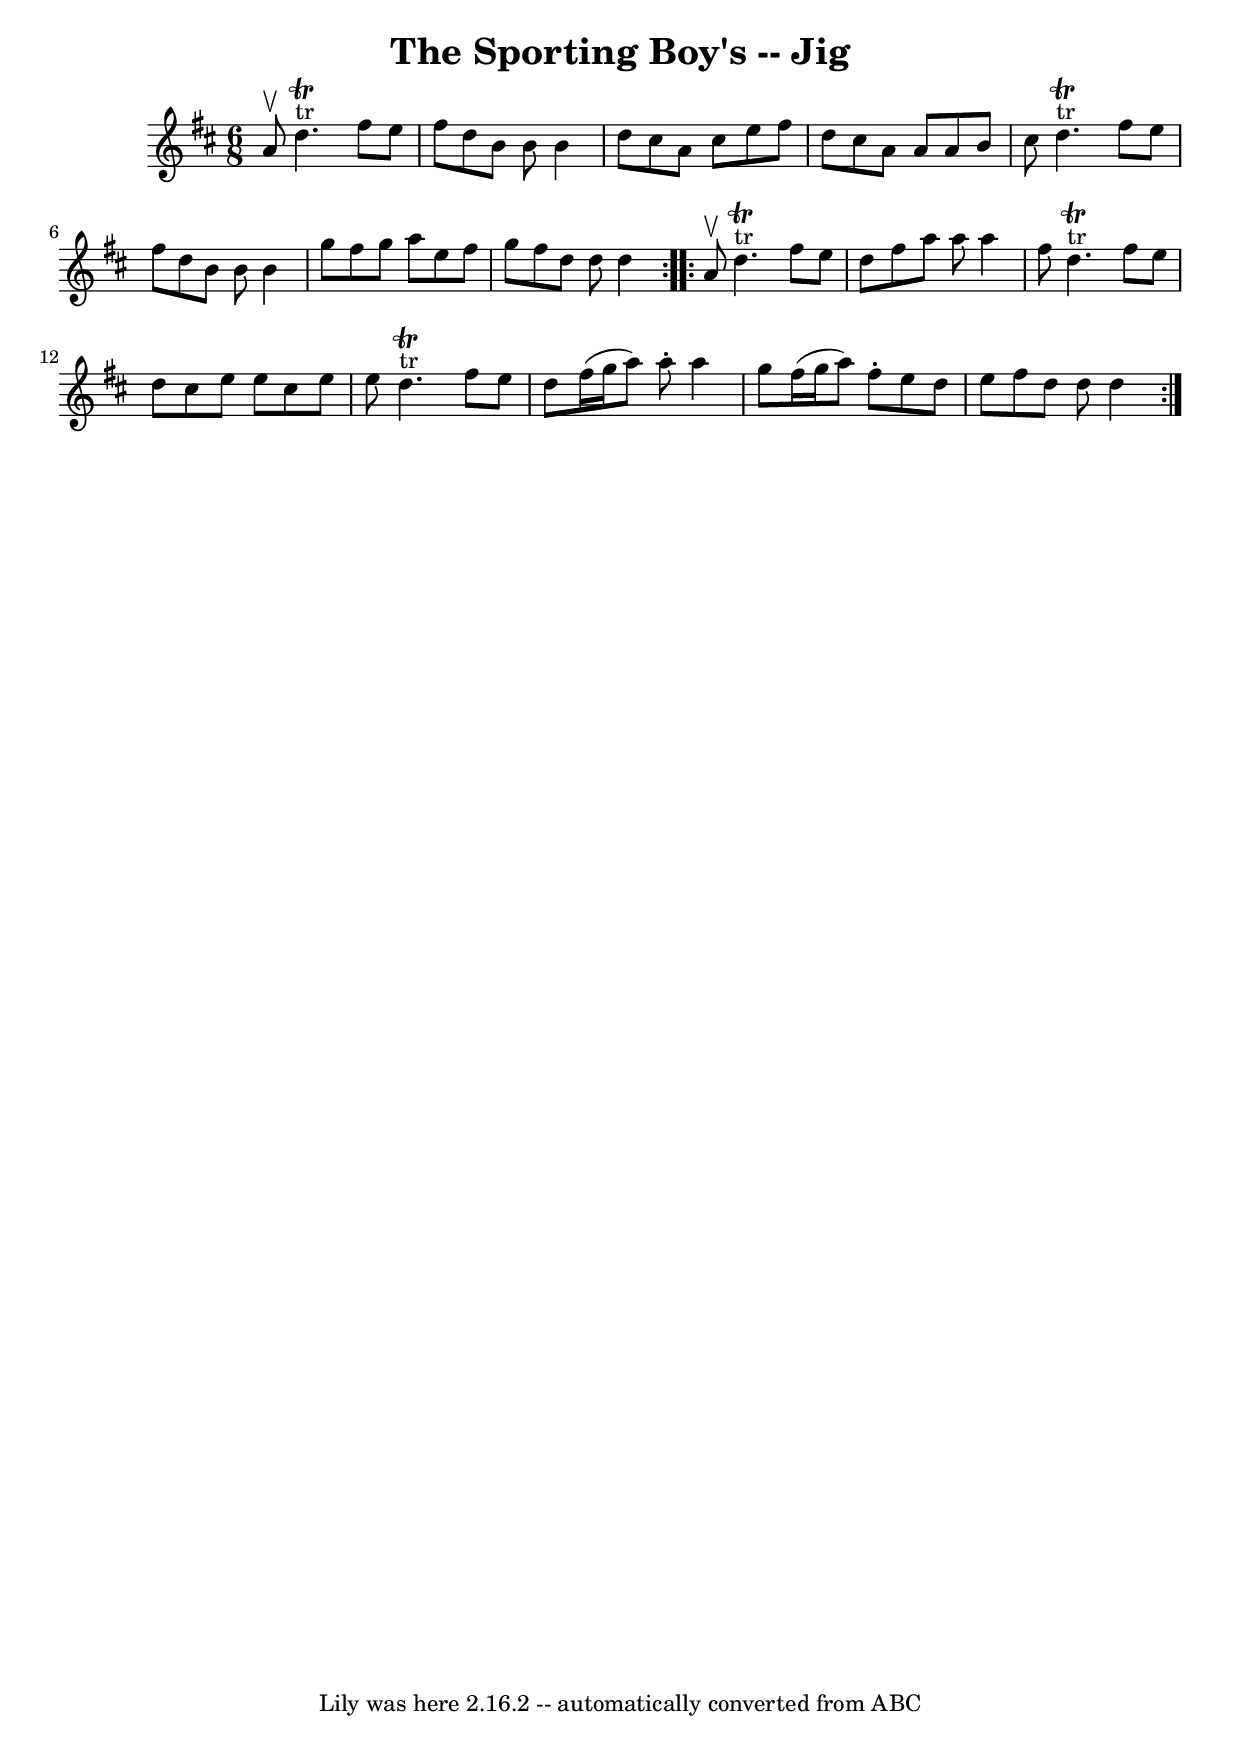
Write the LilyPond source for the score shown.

\version "2.7.40"
\include "Mammoth.ily"
\header {
	book = "Ryan's Mammoth Collection"
	crossRefNumber = "1"
	footnotes = "\\\\88 460"
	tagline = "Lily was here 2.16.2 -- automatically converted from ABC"
	title = "The Sporting Boy's -- Jig"
}
voicedefault =  {
\set Score.defaultBarType = "empty"

\repeat volta 2 {
\time 6/8 \key d \major a'8^\upbow |
 d''4.^"tr"^\trill   
fis''8 e''8 fis''8    |
 d''8 b'8 b'8 b'4 d''8    
|
 cis''8 a'8 cis''8 e''8 fis''8 d''8    |
   
cis''8 a'8 a'8 a'8 b'8 cis''8    |
 d''4. 
^"tr"^\trill fis''8 e''8 fis''8    |
 d''8 b'8 b'8 b'4 
 g''8    |
 fis''8 g''8 a''8 e''8 fis''8 g''8    
|
 fis''8 d''8 d''8 d''4    }     \repeat volta 2 { a'8 
^\upbow |
 d''4.^"tr"^\trill fis''8 e''8 d''8    |
  
 fis''8 a''8 a''8 a''4 fis''8    |
 d''4.^"tr"^\trill   
fis''8 e''8 d''8    |
 cis''8 e''8 e''8 cis''8 e''8   
 e''8    |
 d''4.^"tr"^\trill fis''8 e''8 d''8    |
 
 fis''16 (g''16 a''8) a''8 -. a''4 g''8    |
 fis''16 
(g''16 a''8) fis''8 -. e''8 d''8 e''8    |
 fis''8   
 d''8 d''8 d''4    }   
}

\score{
    <<

	\context Staff="default"
	{
	    \voicedefault 
	}

    >>
	\layout {
	}
	\midi {}
}
